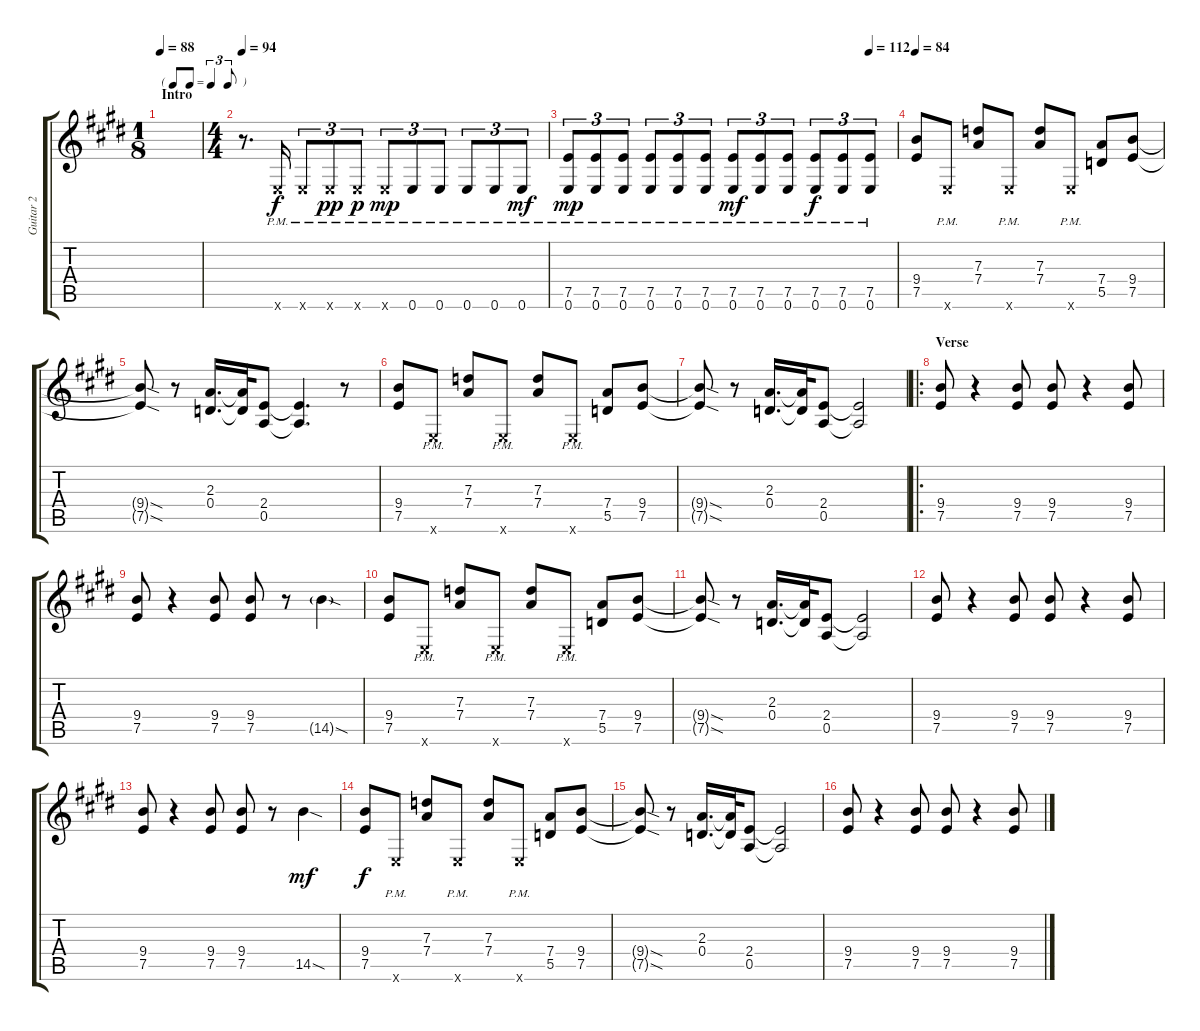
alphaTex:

\track ("Guitar 2" "Guitar 2") {instrument electricguitarclean}
\staff {score tabs}
\tuning (E4 B3 G3 D3 A2 E2) {hide}
\ts (1 8)
\tf triplet8th
\section ("" "Intro")
\tempo 88
\clef g2
\ks e
|
\ts (4 4)
\tempo 94
r.8{d} 0.6{pm x}.16 0.6{pm x}.8{tu (3 2)} 0.6{pm x}.8{tu (3 2) dy pp} 0.6{pm x}.8{tu (3 2) dy p} 0.6{pm x}.8{tu (3 2) dy mp} 0.6{pm}.8{tu (3 2)} 0.6{pm}.8{tu (3 2)} 0.6{pm}.8{tu (3 2)} 0.6{pm}.8{tu (3 2)} 0.6{pm}.8{tu (3 2) dy mf} |
\tempo (112 0.9166666666666666)
(7.5{pm} 0.6{pm}).8{tu (3 2) dy mp} (7.5{pm} 0.6{pm}).8{tu (3 2)} (7.5{pm} 0.6{pm}).8{tu (3 2)} (7.5{pm} 0.6{pm}).8{tu (3 2)} (7.5{pm} 0.6{pm}).8{tu (3 2)} (7.5{pm} 0.6{pm}).8{tu (3 2)} (7.5{pm} 0.6{pm}).8{tu (3 2) dy mf} (7.5{pm} 0.6{pm}).8{tu (3 2)} (7.5{pm} 0.6{pm}).8{tu (3 2)} (7.5{pm} 0.6{pm}).8{tu (3 2) dy f} (7.5{pm} 0.6{pm}).8{tu (3 2)} (7.5{pm} 0.6{pm}).8{tu (3 2)} |
\section ("" "")
\tempo 84
(9.4 7.5).8 0.6{pm x}.8 (7.3 7.4).8 0.6{pm x}.8 (7.3 7.4).8 0.6{pm x}.8 (7.4 5.5).8 (9.4 7.5).8 |
(9.4{sod t} 7.5{sod t}).8 r.8 (2.3 0.4).16{d} (2.3{t} 0.4{t}).32 (2.4 0.5).8 (2.4{t} 0.5{t}).4{d} r.8 |
(9.4 7.5).8 0.6{pm x}.8 (7.3 7.4).8 0.6{pm x}.8 (7.3 7.4).8 0.6{pm x}.8 (7.4 5.5).8 (9.4 7.5).8 |
(9.4{sod t} 7.5{sod t}).8 r.8 (2.3 0.4).16{d} (2.3{t} 0.4{t}).32 (2.4 0.5).8 (2.4{t} 0.5{t}).2 |
\ro
\section ("" "Verse")
(9.4 7.5).8 r.4 (9.4 7.5).8 (9.4 7.5).8 r.4 (9.4 7.5).8 |
(9.4 7.5).8 r.4 (9.4 7.5).8 (9.4 7.5).8 r.8 14.5{sod g}.4 |
(9.4 7.5).8 0.6{pm x}.8 (7.3 7.4).8 0.6{pm x}.8 (7.3 7.4).8 0.6{pm x}.8 (7.4 5.5).8 (9.4 7.5).8 |
(9.4{sod t} 7.5{sod t}).8 r.8 (2.3 0.4).16{d} (2.3{t} 0.4{t}).32 (2.4 0.5).8 (2.4{t} 0.5{t}).2 |
(9.4 7.5).8 r.4 (9.4 7.5).8 (9.4 7.5).8 r.4 (9.4 7.5).8 |
(9.4 7.5).8 r.4 (9.4 7.5).8 (9.4 7.5).8 r.8 14.5{sod}.4{dy mf} |
(9.4 7.5).8{dy f} 0.6{pm x}.8 (7.3 7.4).8 0.6{pm x}.8 (7.3 7.4).8 0.6{pm x}.8 (7.4 5.5).8 (9.4 7.5).8 |
(9.4{sod t} 7.5{sod t}).8 r.8 (2.3 0.4).16{d} (2.3{t} 0.4{t}).32 (2.4 0.5).8 (2.4{t} 0.5{t}).2 |
(9.4 7.5).8 r.4 (9.4 7.5).8 (9.4 7.5).8 r.4 (9.4 7.5).8
